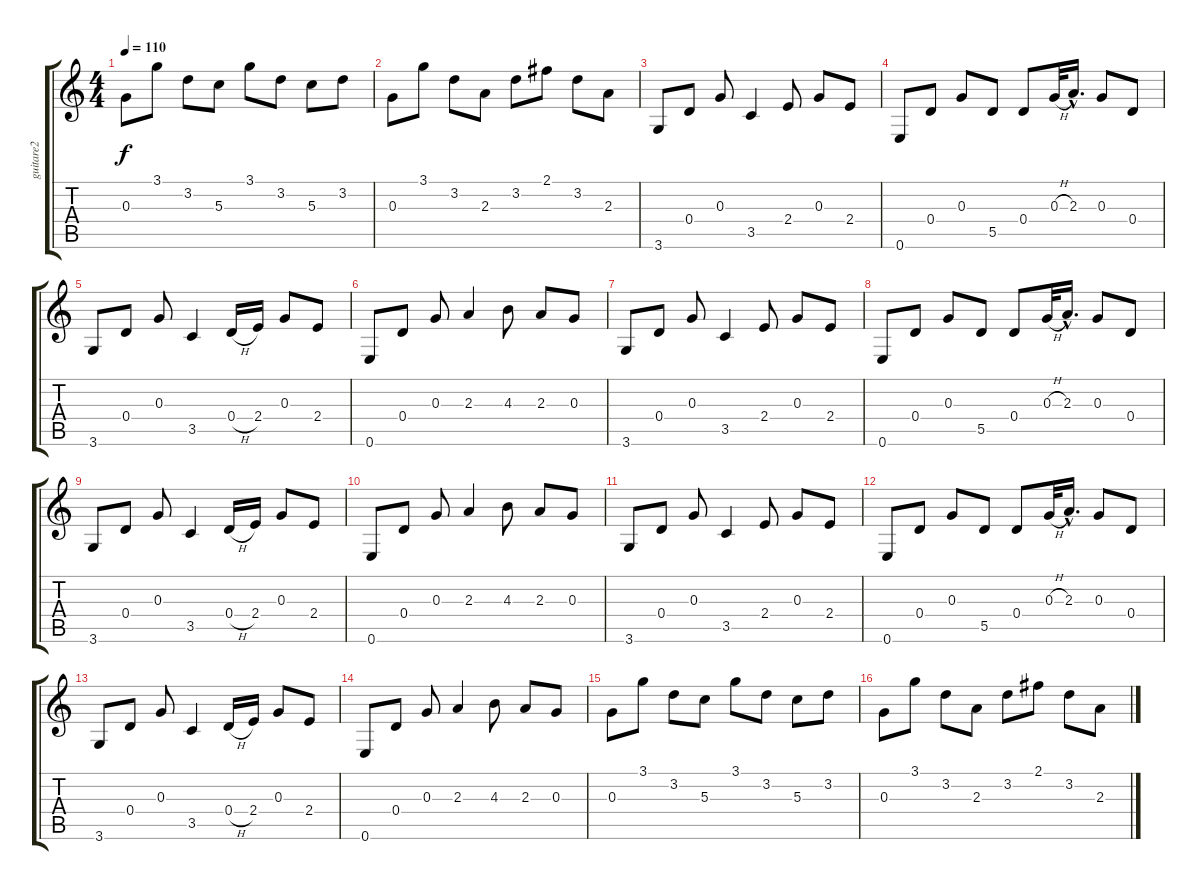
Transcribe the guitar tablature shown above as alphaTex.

\track ("guitare2" "guitare2") {instrument acousticguitarsteel}
\staff {score tabs}
\tuning (E4 B3 G3 D3 A2 E2) {hide}
\ts (4 4)
\tempo 110
\clef g2
\ks c
0.3.8{dy f} 3.1.8 3.2.8 5.3.8 3.1.8 3.2.8 5.3.8 3.2.8 |
0.3.8 3.1.8 3.2.8 2.3.8 3.2.8 2.1.8 3.2.8 2.3.8 |
3.6.8 0.4.8 0.3.8 3.5.4 2.4.8 0.3.8 2.4.8 |
0.6.8 0.4.8 0.3.8 5.5.8 0.4.8 0.3{h}.32 2.3{hac}.16{d} 0.3.8 0.4.8 |
3.6.8 0.4.8 0.3.8 3.5.4 0.4{h}.16 2.4.16 0.3.8 2.4.8 |
0.6.8 0.4.8 0.3.8 2.3.4 4.3.8 2.3.8 0.3.8 |
3.6.8 0.4.8 0.3.8 3.5.4 2.4.8 0.3.8 2.4.8 |
0.6.8 0.4.8 0.3.8 5.5.8 0.4.8 0.3{h}.32 2.3{hac}.16{d} 0.3.8 0.4.8 |
3.6.8 0.4.8 0.3.8 3.5.4 0.4{h}.16 2.4.16 0.3.8 2.4.8 |
0.6.8 0.4.8 0.3.8 2.3.4 4.3.8 2.3.8 0.3.8 |
3.6.8 0.4.8 0.3.8 3.5.4 2.4.8 0.3.8 2.4.8 |
0.6.8 0.4.8 0.3.8 5.5.8 0.4.8 0.3{h}.32 2.3{hac}.16{d} 0.3.8 0.4.8 |
3.6.8 0.4.8 0.3.8 3.5.4 0.4{h}.16 2.4.16 0.3.8 2.4.8 |
0.6.8 0.4.8 0.3.8 2.3.4 4.3.8 2.3.8 0.3.8 |
0.3.8 3.1.8 3.2.8 5.3.8 3.1.8 3.2.8 5.3.8 3.2.8 |
0.3.8 3.1.8 3.2.8 2.3.8 3.2.8 2.1.8 3.2.8 2.3.8
